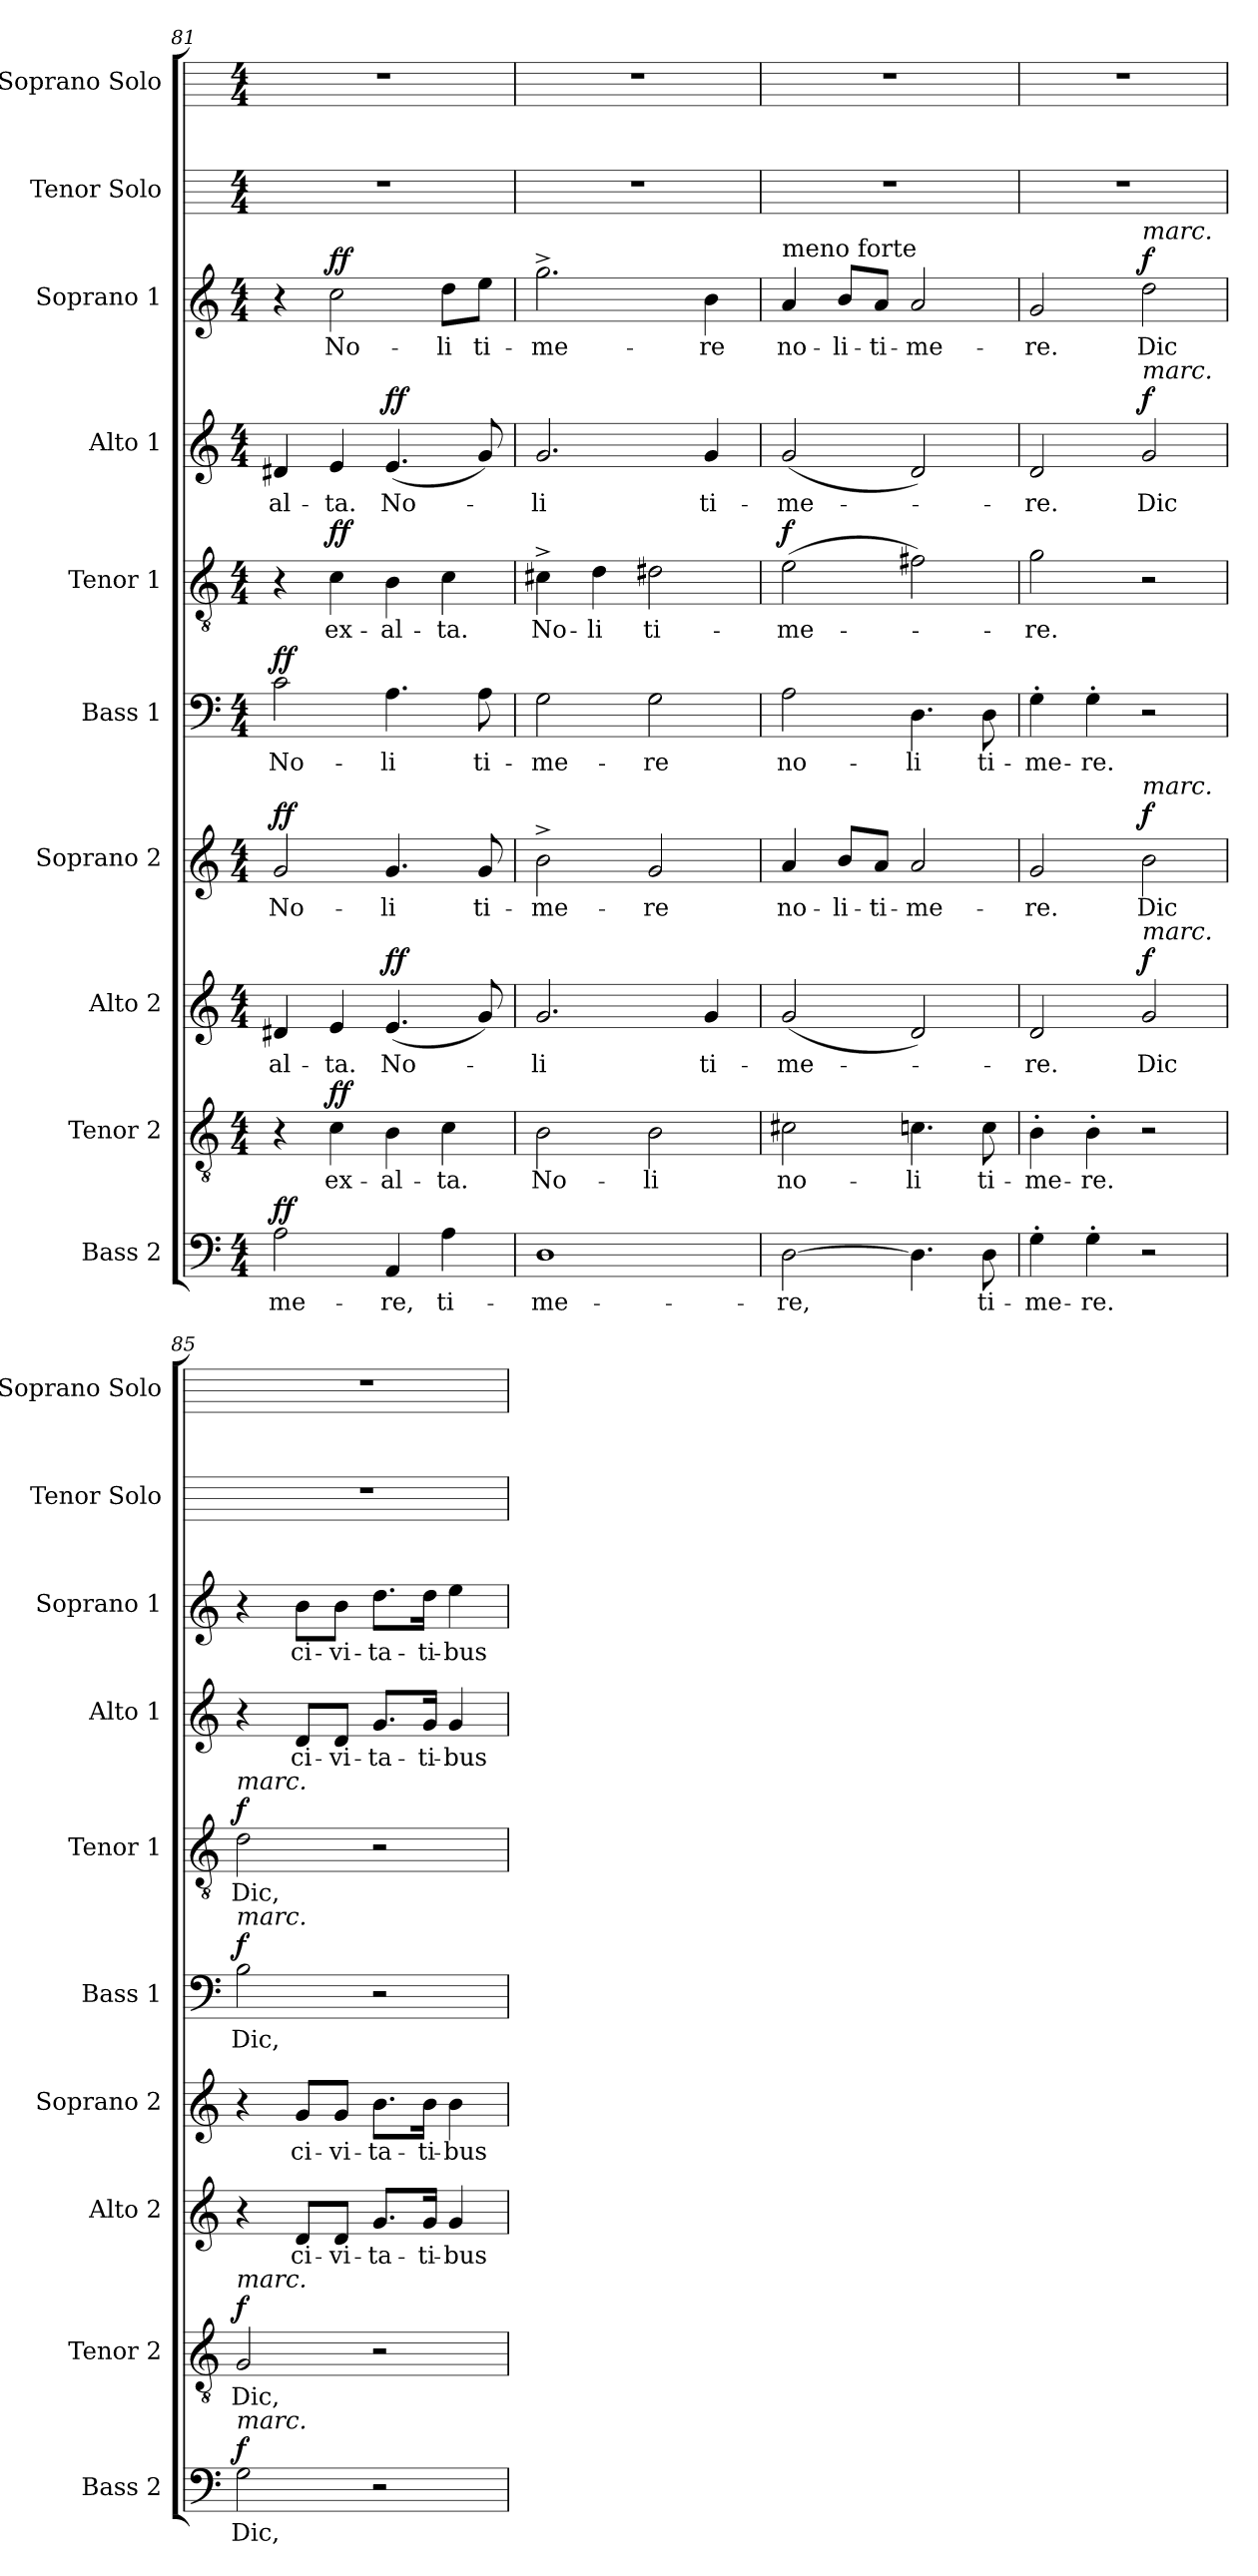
**kern	**text	**dynam	**kern	**text	**dynam	**kern	**text	**dynam	**kern	**text	**dynam	**kern	**text	**dynam	**kern	**text	**dynam	**kern	**text	**dynam	**kern	**text	**dynam	**kern	**kern
*part10	*part10	*part10	*part9	*part9	*part9	*part8	*part8	*part8	*part7	*part7	*part7	*part6	*part6	*part6	*part5	*part5	*part5	*part4	*part4	*part4	*part3	*part3	*part3	*part2	*part1
*staff10	*staff10	*staff10	*staff9	*staff9	*staff9	*staff8	*staff8	*staff8	*staff7	*staff7	*staff7	*staff6	*staff6	*staff6	*staff5	*staff5	*staff5	*staff4	*staff4	*staff4	*staff3	*staff3	*staff3	*staff2	*staff1
*I"Bass 2	*	*	*I"Tenor 2	*	*	*I"Alto 2	*	*	*I"Soprano 2	*	*	*I"Bass 1	*	*	*I"Tenor 1	*	*	*I"Alto 1	*	*	*I"Soprano 1	*	*	*I"Tenor Solo	*I"Soprano Solo
*I'Bass 2	*	*	*I'Tenor 2	*	*	*I'Alto 2	*	*	*I'Soprano 2	*	*	*I'Bass 1	*	*	*I'Tenor 1	*	*	*I'Alto 1	*	*	*I'Soprano 1	*	*	*I'Tenor Solo	*I'Soprano Solo
*clefF4	*	*	*clefGv2	*	*	*clefG2	*	*	*clefG2	*	*	*clefF4	*	*	*clefGv2	*	*	*clefG2	*	*	*clefG2	*	*	*	*
*k[]	*	*	*k[]	*	*	*k[]	*	*	*k[]	*	*	*k[]	*	*	*k[]	*	*	*k[]	*	*	*k[]	*	*	*	*
*C:	*	*	*C:	*	*	*C:	*	*	*C:	*	*	*C:	*	*	*C:	*	*	*C:	*	*	*C:	*	*	*	*
*M4/4	*	*	*M4/4	*	*	*M4/4	*	*	*M4/4	*	*	*M4/4	*	*	*M4/4	*	*	*M4/4	*	*	*M4/4	*	*	*M4/4	*M4/4
=81	=81	=81	=81	=81	=81	=81	=81	=81	=81	=81	=81	=81	=81	=81	=81	=81	=81	=81	=81	=81	=81	=81	=81	=81	=81
!	!LO:LY:b	!LO:DY:a	!	!	!	!	!LO:LY:b	!	!	!LO:LY:b	!LO:DY:a	!	!LO:LY:b	!LO:DY:a	!	!	!	!	!LO:LY:b	!	!	!	!	!	!
2A	-me-	ff	4r	.	.	4d#X	-al-	.	2g	No-	ff	2c	No-	ff	4r	.	.	4d#X	-al-	.	4r	.	.	1r	1r
!	!	!	!	!LO:LY:b	!LO:DY:a	!	!LO:LY:b	!	!	!	!	!	!	!	!	!LO:LY:b	!LO:DY:a	!	!LO:LY:b	!	!	!LO:LY:b	!LO:DY:a	!	!
.	.	.	4c	ex-	ff	4e	-ta.	.	.	.	.	.	.	.	4c	ex-	ff	4e	-ta.	.	2cc	No-	ff	.	.
!	!LO:LY:b	!	!	!LO:LY:b	!	!	!LO:LY:b	!LO:DY:a	!	!LO:LY:b	!	!	!LO:LY:b	!	!	!LO:LY:b	!	!	!LO:LY:b	!LO:DY:a	!	!	!	!	!
4AA	-re,	.	4B	-al-	.	(<4.e	No-	ff	4.g	-li	.	4.A	-li	.	4B	-al-	.	(<4.e	No-	ff	.	.	.	.	.
!	!LO:LY:b	!	!	!LO:LY:b	!	!	!	!	!	!	!	!	!	!	!	!LO:LY:b	!	!	!	!	!	!LO:LY:b	!	!	!
4A	ti-	.	4c	-ta.	.	.	.	.	.	.	.	.	.	.	4c	-ta.	.	.	.	.	8dd\L	-li	.	.	.
!	!	!	!	!	!	!	!	!	!	!LO:LY:b	!	!	!LO:LY:b	!	!	!	!	!	!	!	!	!LO:LY:b	!	!	!
.	.	.	.	.	.	8g)	.	.	8g	ti-	.	8A	ti-	.	.	.	.	8g)	.	.	8ee\J	ti-	.	.	.
=82	=82	=82	=82	=82	=82	=82	=82	=82	=82	=82	=82	=82	=82	=82	=82	=82	=82	=82	=82	=82	=82	=82	=82	=82	=82
!	!LO:LY:b	!	!	!LO:LY:b	!	!	!LO:LY:b	!	!	!LO:LY:b	!	!	!LO:LY:b	!	!	!LO:LY:b	!	!	!LO:LY:b	!	!	!LO:LY:b	!	!	!
1D	-me-	.	2B	No-	.	2.g	-li	.	2b^	-me-	.	2G	-me-	.	4c#X^	No-	.	2.g	-li	.	2.gg^	-me-	.	1r	1r
!	!	!	!	!	!	!	!	!	!	!	!	!	!	!	!	!LO:LY:b	!	!	!	!	!	!	!	!	!
.	.	.	.	.	.	.	.	.	.	.	.	.	.	.	4d	-li	.	.	.	.	.	.	.	.	.
!	!	!	!	!LO:LY:b	!	!	!	!	!	!LO:LY:b	!	!	!LO:LY:b	!	!	!LO:LY:b	!	!	!	!	!	!	!	!	!
.	.	.	2B	-li	.	.	.	.	2g	-re	.	2G	-re	.	2d#X	ti-	.	.	.	.	.	.	.	.	.
!	!	!	!	!	!	!	!LO:LY:b	!	!	!	!	!	!	!	!	!	!	!	!LO:LY:b	!	!	!LO:LY:b	!	!	!
.	.	.	.	.	.	4g	ti-	.	.	.	.	.	.	.	.	.	.	4g	ti-	.	4b	-re	.	.	.
=83	=83	=83	=83	=83	=83	=83	=83	=83	=83	=83	=83	=83	=83	=83	=83	=83	=83	=83	=83	=83	=83	=83	=83	=83	=83
!	!	!	!	!	!	!	!	!	!	!	!	!	!	!	!	!	!	!	!	!	!LO:TX:a:t=meno forte	!	!	!	!
!	!LO:LY:b	!	!	!LO:LY:b	!	!	!LO:LY:b	!	!	!LO:LY:b	!	!	!LO:LY:b	!	!	!LO:LY:b	!LO:DY:a	!	!LO:LY:b	!	!	!LO:LY:b	!	!	!
[2D	-re,	.	2c#X	no-	.	(<2g	-me-	.	4a	no-	.	2A	no-	.	(>2e	-me-	f	(<2g	-me-	.	4a	no-	.	1r	1r
!	!	!	!	!	!	!	!	!	!	!LO:LY:b	!	!	!	!	!	!	!	!	!	!	!	!LO:LY:b	!	!	!
.	.	.	.	.	.	.	.	.	8b/L	-li-	.	.	.	.	.	.	.	.	.	.	8b/L	-li-	.	.	.
!	!	!	!	!	!	!	!	!	!	!LO:LY:b	!	!	!	!	!	!	!	!	!	!	!	!LO:LY:b	!	!	!
.	.	.	.	.	.	.	.	.	8a/J	-ti-	.	.	.	.	.	.	.	.	.	.	8a/J	-ti-	.	.	.
!	!	!	!	!LO:LY:b	!	!	!	!	!	!LO:LY:b	!	!	!LO:LY:b	!	!	!	!	!	!	!	!	!LO:LY:b	!	!	!
4.D]	.	.	4.cn	-li	.	2d)	.	.	2a	-me-	.	4.D	-li	.	2f#X)	.	.	2d)	.	.	2a	-me-	.	.	.
!	!LO:LY:b	!	!	!LO:LY:b	!	!	!	!	!	!	!	!	!LO:LY:b	!	!	!	!	!	!	!	!	!	!	!	!
8D	ti-	.	8c	ti-	.	.	.	.	.	.	.	8D	ti-	.	.	.	.	.	.	.	.	.	.	.	.
=84	=84	=84	=84	=84	=84	=84	=84	=84	=84	=84	=84	=84	=84	=84	=84	=84	=84	=84	=84	=84	=84	=84	=84	=84	=84
!	!LO:LY:b	!	!	!LO:LY:b	!	!	!LO:LY:b	!	!	!LO:LY:b	!	!	!LO:LY:b	!	!	!LO:LY:b	!	!	!LO:LY:b	!	!	!LO:LY:b	!	!	!
4G'	-me-	.	4B'	-me-	.	2d	-re.	.	2g	-re.	.	4G'	-me-	.	2g	-re.	.	2d	-re.	.	2g	-re.	.	1r	1r
!	!LO:LY:b	!	!	!LO:LY:b	!	!	!	!	!	!	!	!	!LO:LY:b	!	!	!	!	!	!	!	!	!	!	!	!
4G'	-re.	.	4B'	-re.	.	.	.	.	.	.	.	4G'	-re.	.	.	.	.	.	.	.	.	.	.	.	.
!	!	!	!	!	!	!	!	!	!	!	!	!	!	!	!	!	!	!	!	!	!LO:TX:a:i:t=marc.	!	!	!	!
!	!	!	!	!	!	!	!	!	!	!	!	!	!	!	!	!	!	!LO:TX:a:i:t=marc.	!	!	!	!	!	!	!
!	!	!	!	!	!	!	!	!	!LO:TX:a:i:t=marc.	!	!	!	!	!	!	!	!	!	!	!	!	!	!	!	!
!	!	!	!	!	!	!LO:TX:a:i:t=marc.	!	!	!	!	!	!	!	!	!	!	!	!	!	!	!	!	!	!	!
!	!	!	!	!	!	!	!LO:LY:b	!LO:DY:a	!	!LO:LY:b	!LO:DY:a	!	!	!	!	!	!	!	!LO:LY:b	!LO:DY:a	!	!LO:LY:b	!LO:DY:a	!	!
2r	.	.	2r	.	.	2g	Dic	f	2b	Dic	f	2r	.	.	2r	.	.	2g	Dic	f	2dd	Dic	f	.	.
=85	=85	=85	=85	=85	=85	=85	=85	=85	=85	=85	=85	=85	=85	=85	=85	=85	=85	=85	=85	=85	=85	=85	=85	=85	=85
!	!	!	!	!	!	!	!	!	!	!	!	!	!	!	!LO:TX:a:i:t=marc.	!	!	!	!	!	!	!	!	!	!
!	!	!	!	!	!	!	!	!	!	!	!	!LO:TX:a:i:t=marc.	!	!	!	!	!	!	!	!	!	!	!	!	!
!	!	!	!LO:TX:a:i:t=marc.	!	!	!	!	!	!	!	!	!	!	!	!	!	!	!	!	!	!	!	!	!	!
!LO:TX:a:i:t=marc.	!	!	!	!	!	!	!	!	!	!	!	!	!	!	!	!	!	!	!	!	!	!	!	!	!
!	!LO:LY:b	!LO:DY:a	!	!LO:LY:b	!LO:DY:a	!	!	!	!	!	!	!	!LO:LY:b	!LO:DY:a	!	!LO:LY:b	!LO:DY:a	!	!	!	!	!	!	!	!
2G	Dic,	f	2G	Dic,	f	4r	.	.	4r	.	.	2B	Dic,	f	2d	Dic,	f	4r	.	.	4r	.	.	1r	1r
!	!	!	!	!	!	!	!LO:LY:b	!	!	!LO:LY:b	!	!	!	!	!	!	!	!	!LO:LY:b	!	!	!LO:LY:b	!	!	!
.	.	.	.	.	.	8d/L	ci-	.	8g/L	ci-	.	.	.	.	.	.	.	8d/L	ci-	.	8b\L	ci-	.	.	.
!	!	!	!	!	!	!	!LO:LY:b	!	!	!LO:LY:b	!	!	!	!	!	!	!	!	!LO:LY:b	!	!	!LO:LY:b	!	!	!
.	.	.	.	.	.	8d/J	-vi-	.	8g/J	-vi-	.	.	.	.	.	.	.	8d/J	-vi-	.	8b\J	-vi-	.	.	.
!	!	!	!	!	!	!	!LO:LY:b	!	!	!LO:LY:b	!	!	!	!	!	!	!	!	!LO:LY:b	!	!	!LO:LY:b	!	!	!
2r	.	.	2r	.	.	8.g/L	-ta-	.	8.b\L	-ta-	.	2r	.	.	2r	.	.	8.g/L	-ta-	.	8.dd\L	-ta-	.	.	.
!	!	!	!	!	!	!	!LO:LY:b	!	!	!LO:LY:b	!	!	!	!	!	!	!	!	!LO:LY:b	!	!	!LO:LY:b	!	!	!
.	.	.	.	.	.	16g/Jk	-ti-	.	16b\Jk	-ti-	.	.	.	.	.	.	.	16g/Jk	-ti-	.	16dd\Jk	-ti-	.	.	.
!	!	!	!	!	!	!	!LO:LY:b	!	!	!LO:LY:b	!	!	!	!	!	!	!	!	!LO:LY:b	!	!	!LO:LY:b	!	!	!
.	.	.	.	.	.	4g	-bus	.	4b	-bus	.	.	.	.	.	.	.	4g	-bus	.	4ee	-bus	.	.	.
=	=	=	=	=	=	=	=	=	=	=	=	=	=	=	=	=	=	=	=	=	=	=	=	=	=
*-	*-	*-	*-	*-	*-	*-	*-	*-	*-	*-	*-	*-	*-	*-	*-	*-	*-	*-	*-	*-	*-	*-	*-	*-	*-
